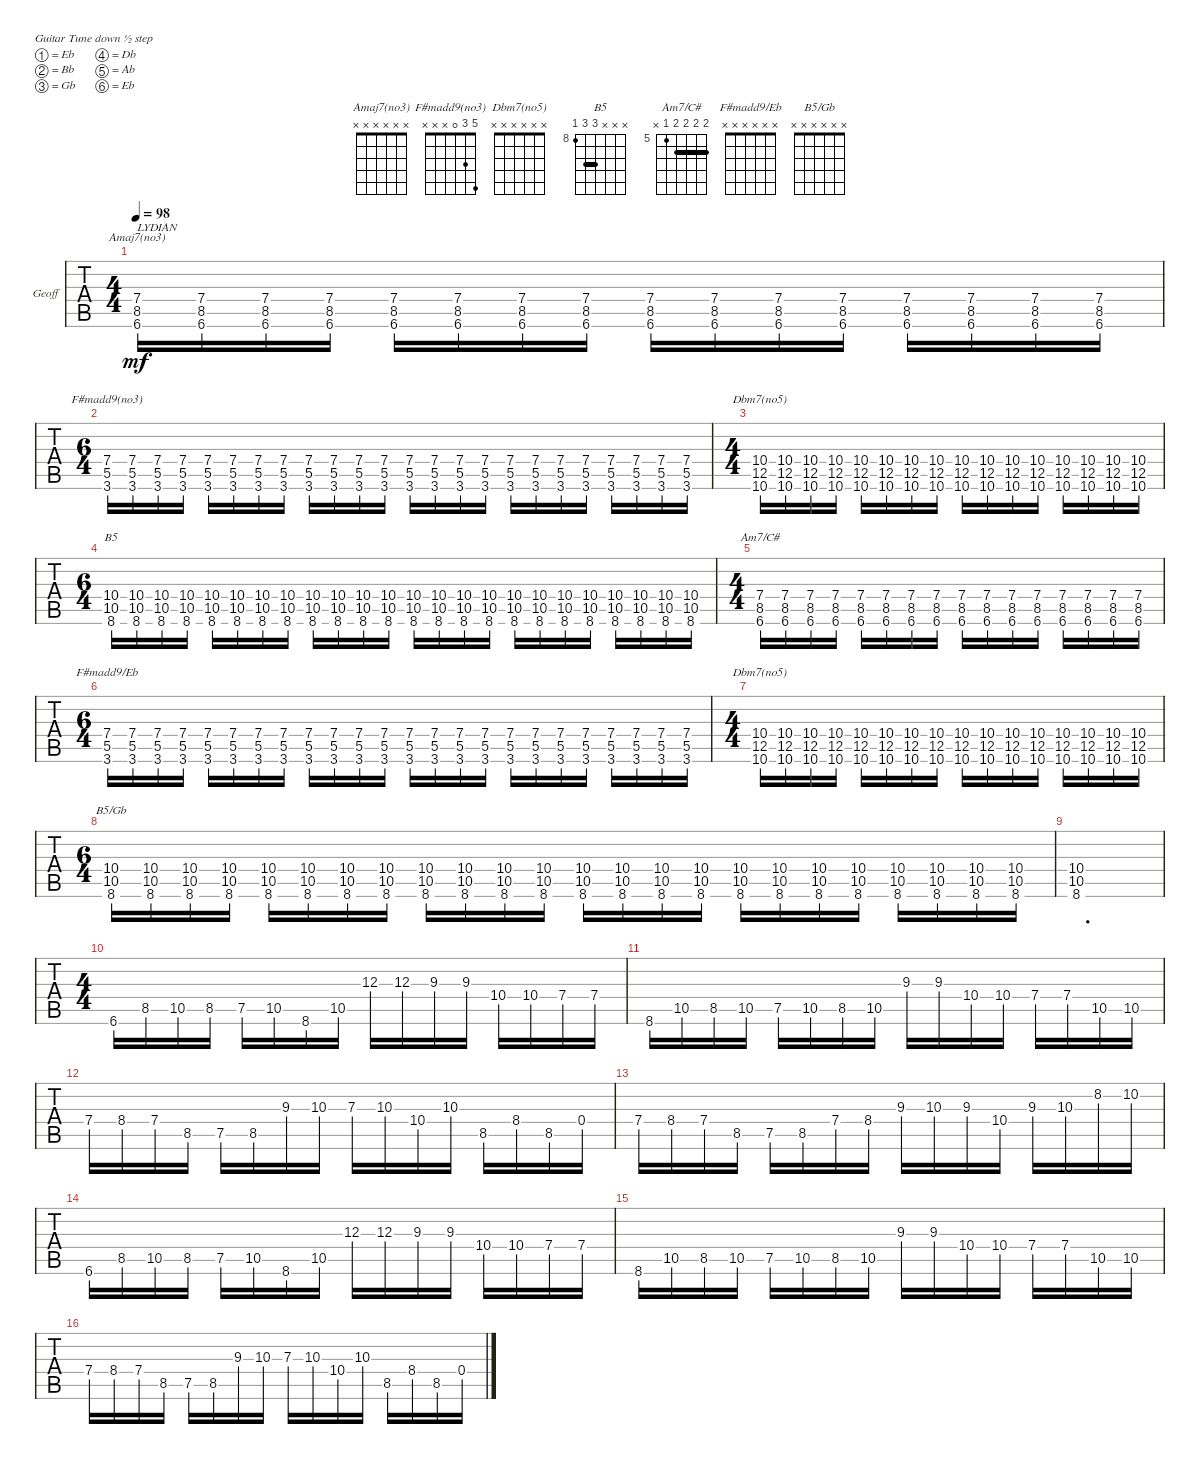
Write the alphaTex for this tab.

\defaultSystemsLayout 4
\bracketExtendMode groupsimilarinstruments
\multiBarRest
\firstSystemTrackNameOrientation horizontal
\otherSystemsTrackNameOrientation horizontal
\track ("Geoff" "Geoff") {instrument acousticguitarsteel}
\staff {tabs}
\tuning (Eb4 Bb3 Gb3 Db3 Ab2 Eb2)
\chord ("Amaj7(no3)" x x x x x x)
\chord ("F#madd9(no3)" 5 3 0 x x x)
\chord ("Dbm7(no5)" x 3 5 3 5 x) {barre 3}
\chord ("B5" x x x 10 10 8) {firstfret 8 barre 10}
\chord ("Am7/C#" 6 6 6 6 5 x) {firstfret 5 barre (6 6 6)}
\chord ("F#madd9/Eb" x x x x x x)
\chord ("Dbm7(no5)" x x x x x x)
\chord ("B5/Gb" x x x x x x)
\ts (4 4)
\tempo 98
\clef g2
\ks c
(6.6 8.5 7.4).16{ch "Amaj7(no3)" txt "LYDIAN" dy mf} (6.6 8.5 7.4).16 (6.6 8.5 7.4).16 (6.6 8.5 7.4).16 (6.6 8.5 7.4).16 (6.6 8.5 7.4).16 (6.6 8.5 7.4).16 (6.6 8.5 7.4).16 (6.6 8.5 7.4).16 (6.6 8.5 7.4).16 (6.6 8.5 7.4).16 (6.6 8.5 7.4).16 (6.6 8.5 7.4).16 (6.6 8.5 7.4).16 (6.6 8.5 7.4).16 (6.6 8.5 7.4).16 |
\ts (6 4)
(3.6 5.5 7.4).16{ch "F#madd9(no3)"} (3.6 5.5 7.4).16 (3.6 5.5 7.4).16 (3.6 5.5 7.4).16 (3.6 5.5 7.4).16 (3.6 5.5 7.4).16 (3.6 5.5 7.4).16 (3.6 5.5 7.4).16 (3.6 5.5 7.4).16 (3.6 5.5 7.4).16 (3.6 5.5 7.4).16 (3.6 5.5 7.4).16 (3.6 5.5 7.4).16 (3.6 5.5 7.4).16 (3.6 5.5 7.4).16 (3.6 5.5 7.4).16 (3.6 5.5 7.4).16 (3.6 5.5 7.4).16 (3.6 5.5 7.4).16 (3.6 5.5 7.4).16 (3.6 5.5 7.4).16 (3.6 5.5 7.4).16 (3.6 5.5 7.4).16 (3.6 5.5 7.4).16 |
\ts (4 4)
(10.6 12.5 10.4).16{ch "Dbm7(no5)"} (10.6 12.5 10.4).16 (10.6 12.5 10.4).16 (10.6 12.5 10.4).16 (10.6 12.5 10.4).16 (10.6 12.5 10.4).16 (10.6 12.5 10.4).16 (10.6 12.5 10.4).16 (10.6 12.5 10.4).16 (10.6 12.5 10.4).16 (10.6 12.5 10.4).16 (10.6 12.5 10.4).16 (10.6 12.5 10.4).16 (10.6 12.5 10.4).16 (10.6 12.5 10.4).16 (10.6 12.5 10.4).16 |
\ts (6 4)
(8.6 10.5 10.4).16{ch "B5"} (8.6 10.5 10.4).16 (8.6 10.5 10.4).16 (8.6 10.5 10.4).16 (8.6 10.5 10.4).16 (8.6 10.5 10.4).16 (8.6 10.5 10.4).16 (8.6 10.5 10.4).16 (8.6 10.5 10.4).16 (8.6 10.5 10.4).16 (8.6 10.5 10.4).16 (8.6 10.5 10.4).16 (8.6 10.5 10.4).16 (8.6 10.5 10.4).16 (8.6 10.5 10.4).16 (8.6 10.5 10.4).16 (8.6 10.5 10.4).16 (8.6 10.5 10.4).16 (8.6 10.5 10.4).16 (8.6 10.5 10.4).16 (8.6 10.5 10.4).16 (8.6 10.5 10.4).16 (8.6 10.5 10.4).16 (8.6 10.5 10.4).16 |
\ts (4 4)
(6.6 8.5 7.4).16{ch "Am7/C#"} (6.6 8.5 7.4).16 (6.6 8.5 7.4).16 (6.6 8.5 7.4).16 (6.6 8.5 7.4).16 (6.6 8.5 7.4).16 (6.6 8.5 7.4).16 (6.6 8.5 7.4).16 (6.6 8.5 7.4).16 (6.6 8.5 7.4).16 (6.6 8.5 7.4).16 (6.6 8.5 7.4).16 (6.6 8.5 7.4).16 (6.6 8.5 7.4).16 (6.6 8.5 7.4).16 (6.6 8.5 7.4).16 |
\ts (6 4)
(3.6 5.5 7.4).16{ch "F#madd9/Eb"} (3.6 5.5 7.4).16 (3.6 5.5 7.4).16 (3.6 5.5 7.4).16 (3.6 5.5 7.4).16 (3.6 5.5 7.4).16 (3.6 5.5 7.4).16 (3.6 5.5 7.4).16 (3.6 5.5 7.4).16 (3.6 5.5 7.4).16 (3.6 5.5 7.4).16 (3.6 5.5 7.4).16 (3.6 5.5 7.4).16 (3.6 5.5 7.4).16 (3.6 5.5 7.4).16 (3.6 5.5 7.4).16 (3.6 5.5 7.4).16 (3.6 5.5 7.4).16 (3.6 5.5 7.4).16 (3.6 5.5 7.4).16 (3.6 5.5 7.4).16 (3.6 5.5 7.4).16 (3.6 5.5 7.4).16 (3.6 5.5 7.4).16 |
\ts (4 4)
(10.6 12.5 10.4).16{ch "Dbm7(no5)"} (10.6 12.5 10.4).16 (10.6 12.5 10.4).16 (10.6 12.5 10.4).16 (10.6 12.5 10.4).16 (10.6 12.5 10.4).16 (10.6 12.5 10.4).16 (10.6 12.5 10.4).16 (10.6 12.5 10.4).16 (10.6 12.5 10.4).16 (10.6 12.5 10.4).16 (10.6 12.5 10.4).16 (10.6 12.5 10.4).16 (10.6 12.5 10.4).16 (10.6 12.5 10.4).16 (10.6 12.5 10.4).16 |
\ts (6 4)
(8.6 10.5 10.4).16{ch "B5/Gb"} (8.6 10.5 10.4).16 (8.6 10.5 10.4).16 (8.6 10.5 10.4).16 (8.6 10.5 10.4).16 (8.6 10.5 10.4).16 (8.6 10.5 10.4).16 (8.6 10.5 10.4).16 (8.6 10.5 10.4).16 (8.6 10.5 10.4).16 (8.6 10.5 10.4).16 (8.6 10.5 10.4).16 (8.6 10.5 10.4).16 (8.6 10.5 10.4).16 (8.6 10.5 10.4).16 (8.6 10.5 10.4).16 (8.6 10.5 10.4).16 (8.6 10.5 10.4).16 (8.6 10.5 10.4).16 (8.6 10.5 10.4).16 (8.6 10.5 10.4).16 (8.6 10.5 10.4).16 (8.6 10.5 10.4).16 (8.6 10.5 10.4).16 |
(10.5 10.4 8.6).1{d} |
\ts (4 4)
6.6.16 8.5.16 10.5.16 8.5.16 7.5.16 10.5.16 8.6.16 10.5.16 12.3.16 12.3.16 9.3.16 9.3.16 10.4.16 10.4.16 7.4.16 7.4.16 |
8.6.16 10.5.16 8.5.16 10.5.16 7.5.16 10.5.16 8.5.16 10.5.16 9.3.16 9.3.16 10.4.16 10.4.16 7.4.16 7.4.16 10.5.16 10.5.16 |
7.4.16 8.4.16 7.4.16 8.5.16 7.5.16 8.5.16 9.3.16 10.3.16 7.3.16 10.3.16 10.4.16 10.3.16 8.5.16 8.4.16 8.5.16 0.4.16 |
7.4.16 8.4.16 7.4.16 8.5.16 7.5.16 8.5.16 7.4.16 8.4.16 9.3.16 10.3.16 9.3.16 10.4.16 9.3.16 10.3.16 8.2.16 10.2.16 |
6.6.16 8.5.16 10.5.16 8.5.16 7.5.16 10.5.16 8.6.16 10.5.16 12.3.16 12.3.16 9.3.16 9.3.16 10.4.16 10.4.16 7.4.16 7.4.16 |
8.6.16 10.5.16 8.5.16 10.5.16 7.5.16 10.5.16 8.5.16 10.5.16 9.3.16 9.3.16 10.4.16 10.4.16 7.4.16 7.4.16 10.5.16 10.5.16 |
7.4.16 8.4.16 7.4.16 8.5.16 7.5.16 8.5.16 9.3.16 10.3.16 7.3.16 10.3.16 10.4.16 10.3.16 8.5.16 8.4.16 8.5.16 0.4.16
